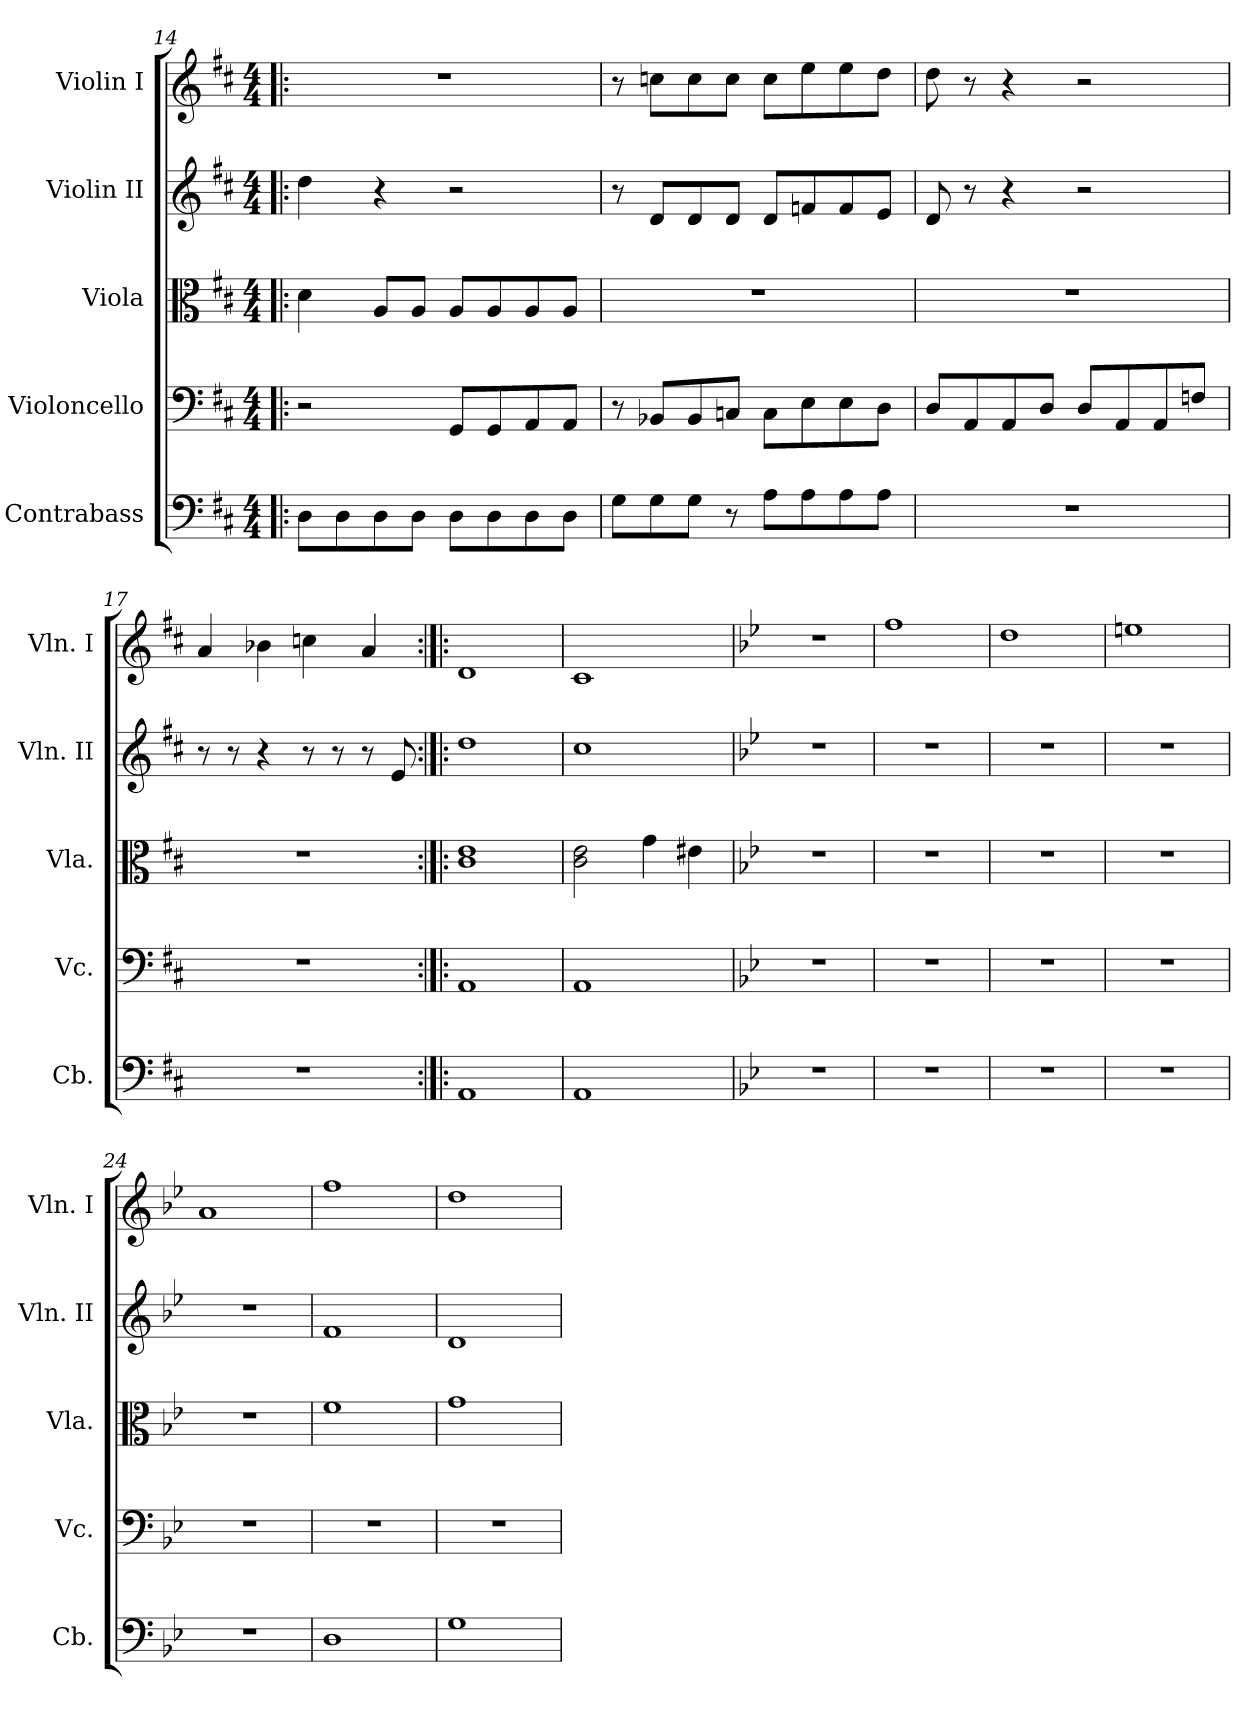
**kern	**kern	**kern	**kern	**kern
*part5	*part4	*part3	*part2	*part1
*staff5	*staff4	*staff3	*staff2	*staff1
*I"Contrabass	*I"Violoncello	*I"Viola	*I"Violin II	*I"Violin I
*I'Cb.	*I'Vc.	*I'Vla.	*I'Vln. II	*I'Vln. I
*clefF4	*clefF4	*clefC3	*clefG2	*clefG2
*ITrd7c12	*	*	*	*
*k[f#c#]	*k[f#c#]	*k[f#c#]	*k[f#c#]	*k[f#c#]
*M4/4	*M4/4	*M4/4	*M4/4	*M4/4
=14!|:	=14!|:	=14!|:	=14!|:	=14!|:
8DD\L	2r	4d\	4dd\	1r
8DD\	.	.	.	.
8DD\	.	8A/L	4r	.
8DD\J	.	8A/J	.	.
8DD\L	8GG/L	8A/L	2r	.
8DD\	8GG/	8A/	.	.
8DD\	8AA/	8A/	.	.
8DD\J	8AA/J	8A/J	.	.
=15	=15	=15	=15	=15
8GG\L	8r	1r	8r	8r
8GG\	8BB-X/L	.	8d/L	8ccn\L
8GG\J	8BB-/	.	8d/	8cc\
8r	8Cn/J	.	8d/J	8cc\J
8AA\L	8C\L	.	8d/L	8cc\L
8AA\	8E\	.	8fn/	8ee\
8AA\	8E\	.	8f/	8ee\
8AA\J	8D\J	.	8e/J	8dd\J
=16	=16	=16	=16	=16
1r	8D/L	1r	8d/	8dd\
.	8AA/	.	8r	8r
.	8AA/	.	4r	4r
.	8D/J	.	.	.
.	8D/L	.	2r	2r
.	8AA/	.	.	.
.	8AA/	.	.	.
.	8Fn/J	.	.	.
=17	=17	=17	=17	=17
1r	1r	1r	8r	4a/
.	.	.	8r	.
.	.	.	4r	4b-X\
.	.	.	8r	4ccn\
.	.	.	8r	.
.	.	.	8r	4a/
.	.	.	8e/	.
!!LO:LB:g=z
=18:|!|:	=18:|!|:	=18:|!|:	=18:|!|:	=18:|!|:
1AAA	1AA	1c# 1e	1dd	1d
=19	=19	=19	=19	=19
1AAA	1AA	2c#\ 2e\	1cc#	1c#
.	.	4g\	.	.
.	.	4e#X\	.	.
=20	=20	=20	=20	=20
*k[b-e-]	*k[b-e-]	*k[b-e-]	*k[b-e-]	*k[b-e-]
1r	1r	1r	1r	1r
=21	=21	=21	=21	=21
1r	1r	1r	1r	1ff
=22	=22	=22	=22	=22
1r	1r	1r	1r	1dd
=23	=23	=23	=23	=23
1r	1r	1r	1r	1een
=24	=24	=24	=24	=24
1r	1r	1r	1r	1a
=25	=25	=25	=25	=25
1DD	1r	1f	1f	1ff
=26	=26	=26	=26	=26
1GG	1r	1g	1d	1dd
=	=	=	=	=
*-	*-	*-	*-	*-
